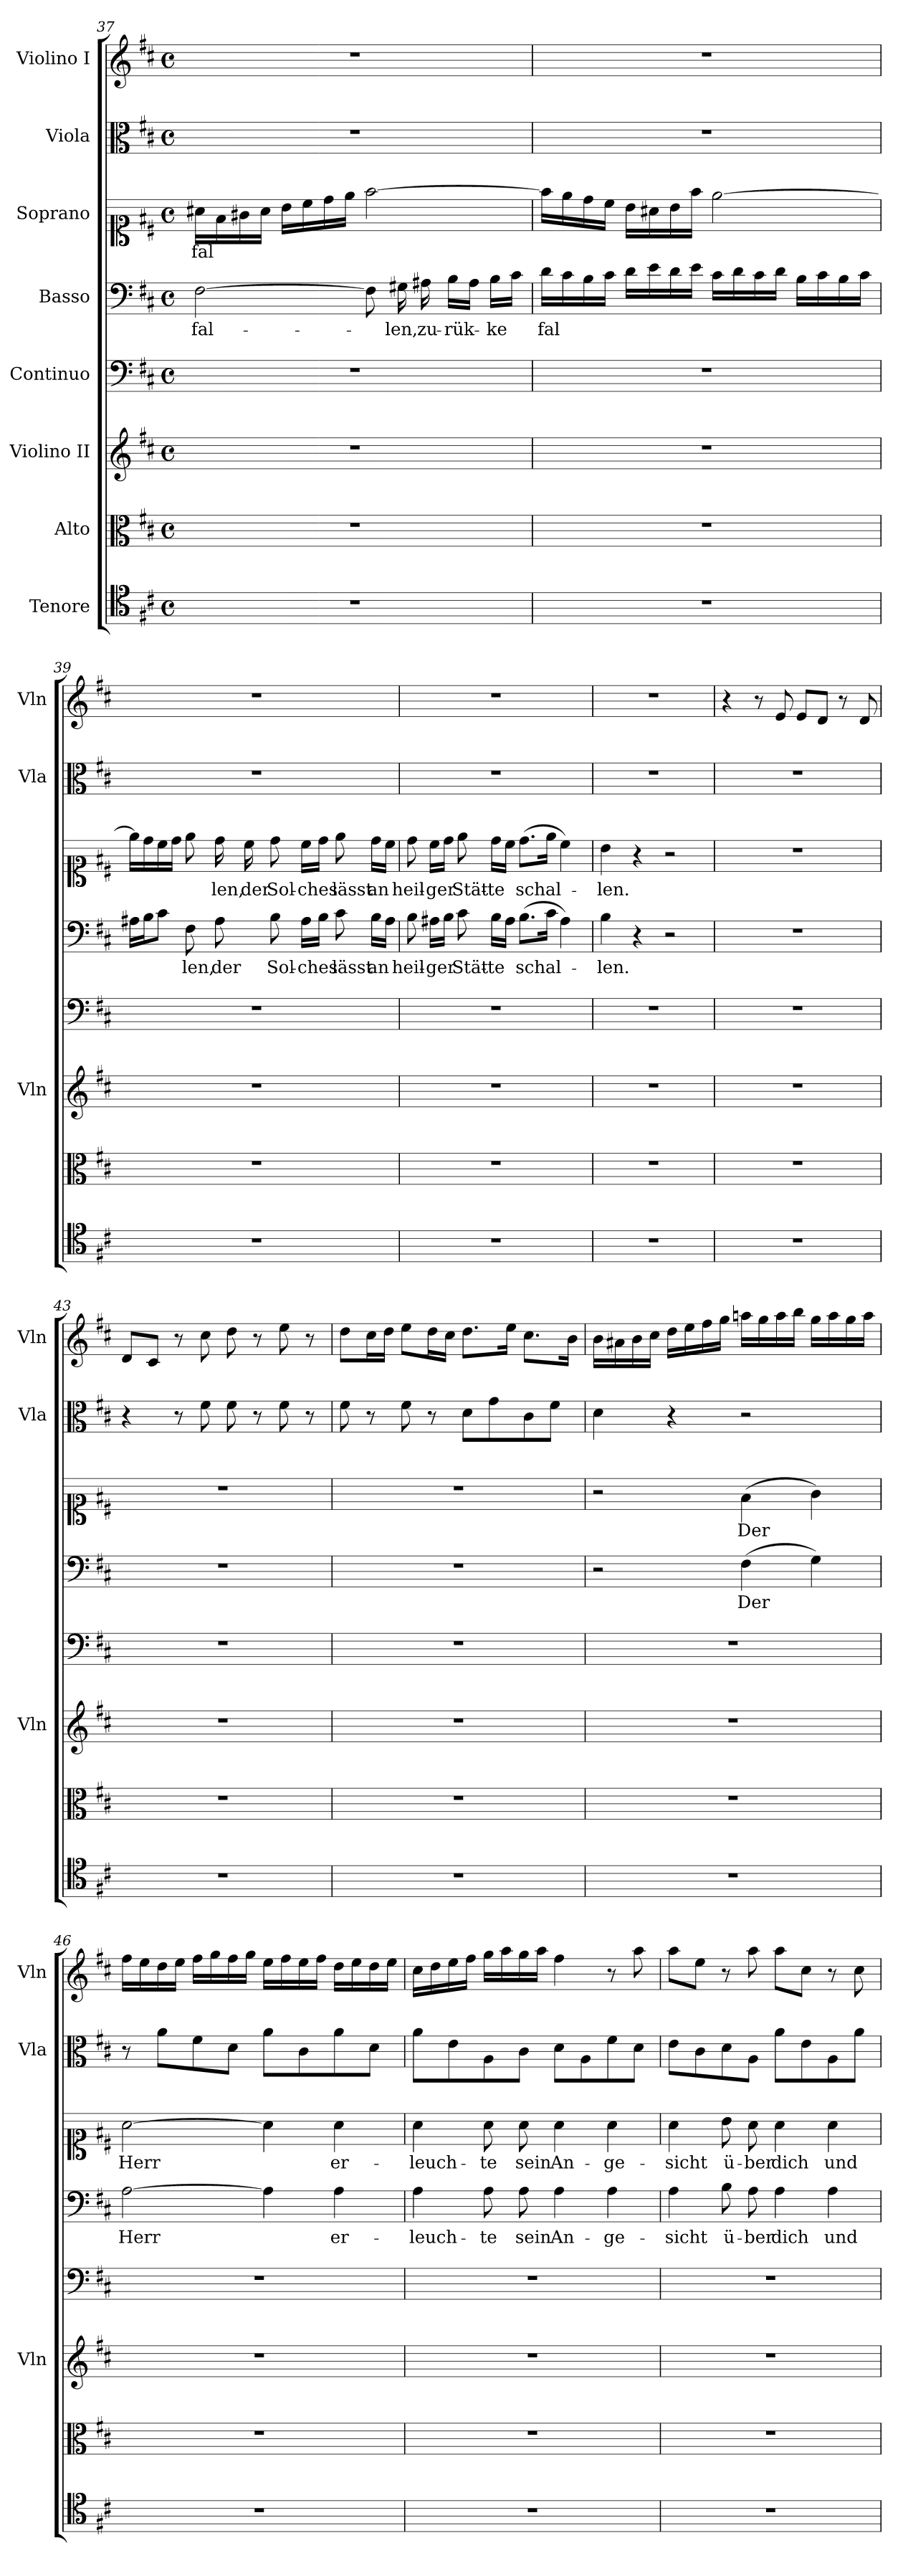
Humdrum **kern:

**kern	**kern	**kern	**kern	**kern	**text	**kern	**text	**kern	**kern
*part8	*part7	*part6	*part5	*part4	*part4	*part3	*part3	*part2	*part1
*staff8	*staff7	*staff6	*staff5	*staff4	*staff4	*staff3	*staff3	*staff2	*staff1
*I"Tenore	*I"Alto	*I"Violino II	*I"Continuo	*I"Basso	*	*I"Soprano	*	*I"Viola	*I"Violino I
*	*	*I'Vln	*	*	*	*	*	*I'Vla	*I'Vln
*clefC4	*clefC3	*clefG2	*clefF4	*clefF4	*	*clefC1	*	*clefC3	*clefG2
*k[f#c#]	*k[f#c#]	*k[f#c#]	*k[f#c#]	*k[f#c#]	*	*k[f#c#]	*	*k[f#c#]	*k[f#c#]
*M4/4	*M4/4	*M4/4	*M4/4	*M4/4	*	*M4/4	*	*M4/4	*M4/4
*met(c)	*met(c)	*met(c)	*met(c)	*met(c)	*	*met(c)	*	*met(c)	*met(c)
=37	=37	=37	=37	=37	=37	=37	=37	=37	=37
!	!	!	!	!	!LO:LY:b	!	!LO:LY:b	!	!
1r	1r	1r	1r	[2F#\	fal-	16a#X\LL	fal-	1r	1r
.	.	.	.	.	.	16f#\	.	.	.
.	.	.	.	.	.	16g#X\	.	.	.
.	.	.	.	.	.	16a#\JJ	.	.	.
.	.	.	.	.	.	16b\LL	.	.	.
!	!	!	!	!	!	!	!LO:LY:b	!	!
.	.	.	.	.	.	16cc#\	---	.	.
.	.	.	.	.	.	16dd\	.	.	.
.	.	.	.	.	.	16ee\JJ	.	.	.
.	.	.	.	8F#\]	.	[2ff#\	.	.	.
!	!	!	!	!	!LO:LY:b	!	!	!	!
.	.	.	.	16G#X\	-len,	.	.	.	.
!	!	!	!	!	!LO:LY:b	!	!	!	!
.	.	.	.	16A#X\	zu-	.	.	.	.
!	!	!	!	!	!LO:LY:b	!	!	!	!
.	.	.	.	16B\LL	-rük-	.	.	.	.
.	.	.	.	16A#\JJ	.	.	.	.	.
!	!	!	!	!	!LO:LY:b	!	!	!	!
.	.	.	.	16B\LL	-ke	.	.	.	.
.	.	.	.	16c#\JJ	.	.	.	.	.
!!LO:LB:g=z
=38	=38	=38	=38	=38	=38	=38	=38	=38	=38
!	!	!	!	!	!LO:LY:b	!	!	!	!
1r	1r	1r	1r	16d\LL	fal-	16ff#\LL]	.	1r	1r
.	.	.	.	16c#\	.	16ee\	.	.	.
.	.	.	.	16B\	.	16dd\	.	.	.
.	.	.	.	16c#\JJ	.	16cc#\JJ	.	.	.
!	!	!	!	!	!	!	!LO:LY:b	!	!
.	.	.	.	16d\LL	.	16b\LL	---	.	.
.	.	.	.	16e\	.	16a#X\	.	.	.
!	!	!	!	!	!LO:LY:b	!	!	!	!
.	.	.	.	16d\	---	16b\	.	.	.
.	.	.	.	16e\JJ	.	16ff#\JJ	.	.	.
.	.	.	.	16c#\LL	.	[2ee\	.	.	.
.	.	.	.	16d\	.	.	.	.	.
.	.	.	.	16c#\	.	.	.	.	.
.	.	.	.	16d\JJ	.	.	.	.	.
.	.	.	.	16B\LL	.	.	.	.	.
.	.	.	.	16c#\	.	.	.	.	.
.	.	.	.	16B\	.	.	.	.	.
!	!	!	!	!	!LO:LY:b	!	!	!	!
.	.	.	.	16c#\JJ	--	.	.	.	.
=39	=39	=39	=39	=39	=39	=39	=39	=39	=39
!	!	!	!	!	!LO:LY:b	!	!	!	!
1r	1r	1r	1r	16A#X\LL	--	16ee\LL]	.	1r	1r
.	.	.	.	16B\J	.	16dd\	.	.	.
.	.	.	.	8c#\J	.	16cc#\	.	.	.
.	.	.	.	.	.	16dd\JJ	.	.	.
!	!	!	!	!	!LO:LY:b	!	!	!	!
.	.	.	.	8F#\	-len,	8ee\	.	.	.
!	!	!	!	!	!LO:LY:b	!	!LO:LY:b	!	!
.	.	.	.	8A#\	der	16dd\	-len,	.	.
!	!	!	!	!	!	!	!LO:LY:b	!	!
.	.	.	.	.	.	16cc#\	der	.	.
!	!	!	!	!	!LO:LY:b	!	!LO:LY:b	!	!
.	.	.	.	8B\	Sol-	8dd\	Sol-	.	.
!	!	!	!	!	!LO:LY:b	!	!LO:LY:b	!	!
.	.	.	.	16A#\LL	-ches	16cc#\LL	-ches	.	.
.	.	.	.	16B\JJ	.	16dd\JJ	.	.	.
!	!	!	!	!	!LO:LY:b	!	!LO:LY:b	!	!
.	.	.	.	8c#\	lässt	8ee\	lässt	.	.
!	!	!	!	!	!LO:LY:b	!	!LO:LY:b	!	!
.	.	.	.	16B\LL	an	16dd\LL	an	.	.
.	.	.	.	16A#\JJ	.	16cc#\JJ	.	.	.
=40	=40	=40	=40	=40	=40	=40	=40	=40	=40
!	!	!	!	!	!LO:LY:b	!	!LO:LY:b	!	!
1r	1r	1r	1r	8B\	heil-	8dd\	heil-	1r	1r
!	!	!	!	!	!LO:LY:b	!	!LO:LY:b	!	!
.	.	.	.	16A#X\LL	-ger	16cc#\LL	-ger	.	.
.	.	.	.	16B\JJ	.	16dd\JJ	.	.	.
!	!	!	!	!	!LO:LY:b	!	!LO:LY:b	!	!
.	.	.	.	8c#\	Stät-	8ee\	Stät-	.	.
!	!	!	!	!	!LO:LY:b	!	!LO:LY:b	!	!
.	.	.	.	16B\LL	-te	16dd\LL	-te	.	.
.	.	.	.	16A#\JJ	.	16cc#\JJ	.	.	.
!	!	!	!	!	!LO:LY:b	!	!LO:LY:b	!	!
.	.	.	.	(>8.B\L	schal-	(>8.dd\L	schal-	.	.
.	.	.	.	16c#\Jk	.	16ee\Jk	.	.	.
.	.	.	.	4A#\)	.	4cc#\)	.	.	.
=41	=41	=41	=41	=41	=41	=41	=41	=41	=41
!	!	!	!	!	!LO:LY:b	!	!LO:LY:b	!	!
1r	1r	1r	1r	4B\	-len.	4b\	-len.	1r	1r
.	.	.	.	4r	.	4r	.	.	.
.	.	.	.	2r	.	2r	.	.	.
!!LO:LB:g=z
=42	=42	=42	=42	=42	=42	=42	=42	=42	=42
1r	1r	1r	1r	1r	.	1r	.	1r	4r
.	.	.	.	.	.	.	.	.	8r
.	.	.	.	.	.	.	.	.	8e/
.	.	.	.	.	.	.	.	.	8e/L
.	.	.	.	.	.	.	.	.	8d/J
.	.	.	.	.	.	.	.	.	8r
.	.	.	.	.	.	.	.	.	8d/
=43	=43	=43	=43	=43	=43	=43	=43	=43	=43
1r	1r	1r	1r	1r	.	1r	.	4r	8d/L
.	.	.	.	.	.	.	.	.	8c#/J
.	.	.	.	.	.	.	.	8r	8r
.	.	.	.	.	.	.	.	8f#\	8cc#\
.	.	.	.	.	.	.	.	8f#\	8dd\
.	.	.	.	.	.	.	.	8r	8r
.	.	.	.	.	.	.	.	8f#\	8ee\
.	.	.	.	.	.	.	.	8r	8r
=44	=44	=44	=44	=44	=44	=44	=44	=44	=44
1r	1r	1r	1r	1r	.	1r	.	8f#\	8dd\L
.	.	.	.	.	.	.	.	8r	16cc#\L
.	.	.	.	.	.	.	.	.	16dd\JJ
.	.	.	.	.	.	.	.	8f#\	8ee\L
.	.	.	.	.	.	.	.	8r	16dd\L
.	.	.	.	.	.	.	.	.	16cc#\JJ
.	.	.	.	.	.	.	.	8d\L	8.dd\L
.	.	.	.	.	.	.	.	8g\	.
.	.	.	.	.	.	.	.	.	16ee\Jk
.	.	.	.	.	.	.	.	8c#\	8.cc#\L
.	.	.	.	.	.	.	.	8f#\J	.
.	.	.	.	.	.	.	.	.	16b\Jk
=45	=45	=45	=45	=45	=45	=45	=45	=45	=45
1r	1r	1r	1r	2r	.	2r	.	4d\	16b\LL
.	.	.	.	.	.	.	.	.	16a#X\
.	.	.	.	.	.	.	.	.	16b\
.	.	.	.	.	.	.	.	.	16cc#\JJ
.	.	.	.	.	.	.	.	4r	16dd\LL
.	.	.	.	.	.	.	.	.	16ee\
.	.	.	.	.	.	.	.	.	16ff#\
.	.	.	.	.	.	.	.	.	16gg\JJ
!	!	!	!	!	!LO:LY:b	!	!LO:LY:b	!	!
.	.	.	.	(>4F#\	Der	(>4f#\	Der	2r	16aan\LL
.	.	.	.	.	.	.	.	.	16gg\
.	.	.	.	.	.	.	.	.	16aa\
.	.	.	.	.	.	.	.	.	16bb\JJ
.	.	.	.	4G\)	.	4g\)	.	.	16gg\LL
.	.	.	.	.	.	.	.	.	16aa\
.	.	.	.	.	.	.	.	.	16gg\
.	.	.	.	.	.	.	.	.	16aa\JJ
!!LO:PB:g=z
=46	=46	=46	=46	=46	=46	=46	=46	=46	=46
!	!	!	!	!	!LO:LY:b	!	!LO:LY:b	!	!
1r	1r	1r	1r	[2A\	Herr	[2a\	-Herr	8r	16ff#\LL
.	.	.	.	.	.	.	.	.	16ee\
.	.	.	.	.	.	.	.	8a\L	16dd\
.	.	.	.	.	.	.	.	.	16ee\JJ
.	.	.	.	.	.	.	.	8f#\	16ff#\LL
.	.	.	.	.	.	.	.	.	16gg\
.	.	.	.	.	.	.	.	8d\J	16ff#\
.	.	.	.	.	.	.	.	.	16gg\JJ
.	.	.	.	4A\]	.	4a\]	.	8a\L	16ee\LL
.	.	.	.	.	.	.	.	.	16ff#\
.	.	.	.	.	.	.	.	8c#\	16ee\
.	.	.	.	.	.	.	.	.	16ff#\JJ
!	!	!	!	!	!LO:LY:b	!	!LO:LY:b	!	!
.	.	.	.	4A\	er-	4a\	er-	8a\	16dd\LL
.	.	.	.	.	.	.	.	.	16ee\
.	.	.	.	.	.	.	.	8d\J	16dd\
.	.	.	.	.	.	.	.	.	16ee\JJ
=47	=47	=47	=47	=47	=47	=47	=47	=47	=47
!	!	!	!	!	!LO:LY:b	!	!LO:LY:b	!	!
1r	1r	1r	1r	4A\	-leuch-	4a\	-leuch-	8a\L	16cc#\LL
.	.	.	.	.	.	.	.	.	16dd\
.	.	.	.	.	.	.	.	8e\	16ee\
.	.	.	.	.	.	.	.	.	16ff#\JJ
!	!	!	!	!	!LO:LY:b	!	!LO:LY:b	!	!
.	.	.	.	8A\	-te	8a\	-te	8A\	16gg\LL
.	.	.	.	.	.	.	.	.	16aa\
!	!	!	!	!	!LO:LY:b	!	!LO:LY:b	!	!
.	.	.	.	8A\	sein	8a\	sein	8c#\J	16gg\
.	.	.	.	.	.	.	.	.	16aa\JJ
!	!	!	!	!	!LO:LY:b	!	!LO:LY:b	!	!
.	.	.	.	4A\	An-	4a\	An-	8d\L	4ff#\
.	.	.	.	.	.	.	.	8A\	.
!	!	!	!	!	!LO:LY:b	!	!LO:LY:b	!	!
.	.	.	.	4A\	-ge-	4a\	-ge-	8f#\	8r
.	.	.	.	.	.	.	.	8d\J	8aa\
=48	=48	=48	=48	=48	=48	=48	=48	=48	=48
!	!	!	!	!	!LO:LY:b	!	!LO:LY:b	!	!
1r	1r	1r	1r	4A\	-sicht	4a\	-sicht	8e\L	8aa\L
.	.	.	.	.	.	.	.	8c#\	8ee\J
!	!	!	!	!	!LO:LY:b	!	!LO:LY:b	!	!
.	.	.	.	8B\	ü-	8b\	ü-	8d\	8r
!	!	!	!	!	!LO:LY:b	!	!LO:LY:b	!	!
.	.	.	.	8A\	-ber	8a\	-ber	8A\J	8aa\
!	!	!	!	!	!LO:LY:b	!	!LO:LY:b	!	!
.	.	.	.	4A\	dich	4a\	dich	8a\L	8aa\L
.	.	.	.	.	.	.	.	8e\	8cc#\J
!	!	!	!	!	!LO:LY:b	!	!LO:LY:b	!	!
.	.	.	.	4A\	und	4a\	und	8A\	8r
.	.	.	.	.	.	.	.	8a\J	8cc#\
=	=	=	=	=	=	=	=	=	=
*-	*-	*-	*-	*-	*-	*-	*-	*-	*-
